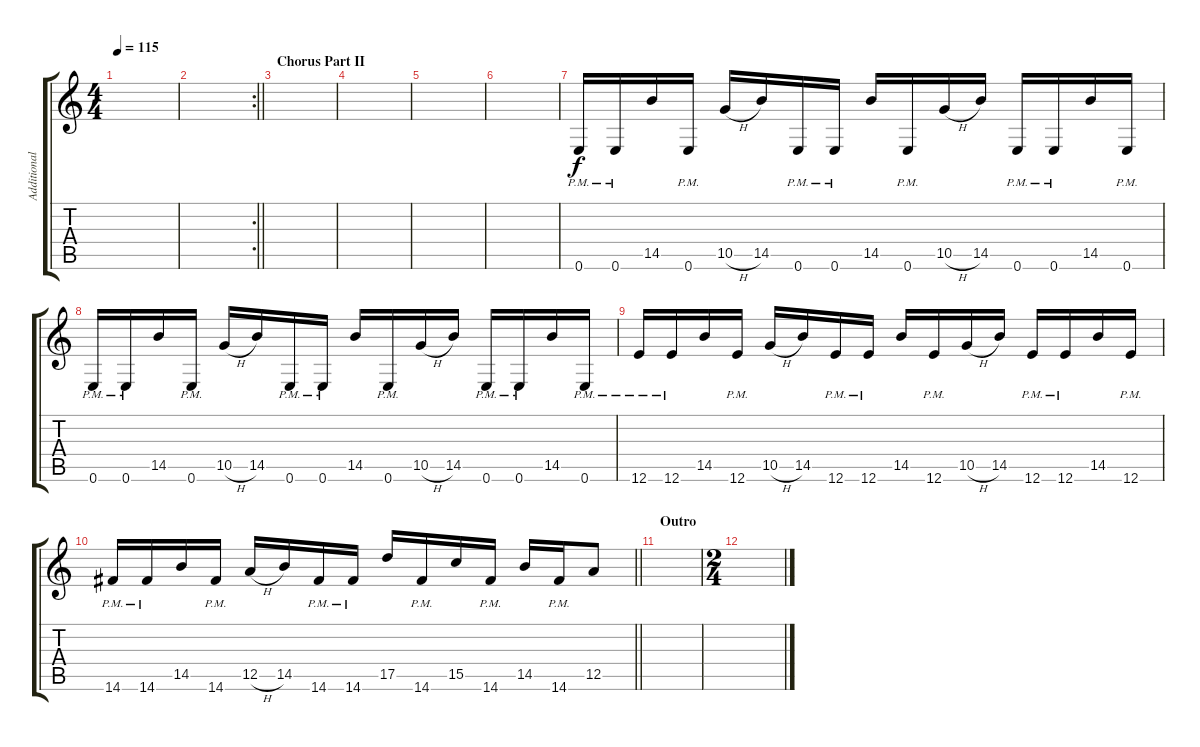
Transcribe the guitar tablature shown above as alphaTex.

\track ("Additional Guitar" "Additional") {instrument distortionguitar}
\staff {score tabs}
\tuning (E4 B3 G3 D3 A2 E2) {hide}
\ts (4 4)
\tempo 115
\clef g2
\ks c
|
\rc 2
\barLineRight lightlight
|
\section ("" "Chorus Part II")
|
|
|
|
0.6{pm}.16 0.6{pm}.16 14.5.16 0.6{pm}.16 10.5{h}.16 14.5.16 0.6{pm}.16 0.6{pm}.16 14.5.16 0.6{pm}.16 10.5{h}.16 14.5.16 0.6{pm}.16 0.6{pm}.16 14.5.16 0.6{pm}.16 |
0.6{pm}.16 0.6{pm}.16 14.5.16 0.6{pm}.16 10.5{h}.16 14.5.16 0.6{pm}.16 0.6{pm}.16 14.5.16 0.6{pm}.16 10.5{h}.16 14.5.16 0.6{pm}.16 0.6{pm}.16 14.5.16 0.6{pm}.16 |
12.6{pm}.16 12.6{pm}.16 14.5.16 12.6{pm}.16 10.5{h}.16 14.5.16 12.6{pm}.16 12.6{pm}.16 14.5.16 12.6{pm}.16 10.5{h}.16 14.5.16 12.6{pm}.16 12.6{pm}.16 14.5.16 12.6{pm}.16 |
\barLineRight lightlight
14.6{pm}.16 14.6{pm}.16 14.5.16 14.6{pm}.16 12.5{h}.16 14.5.16 14.6{pm}.16 14.6{pm}.16 17.5.16 14.6{pm}.16 15.5.16 14.6{pm}.16 14.5.16 14.6{pm}.16 12.5.8 |
\section ("" "Outro")
|
\ts (2 4)
